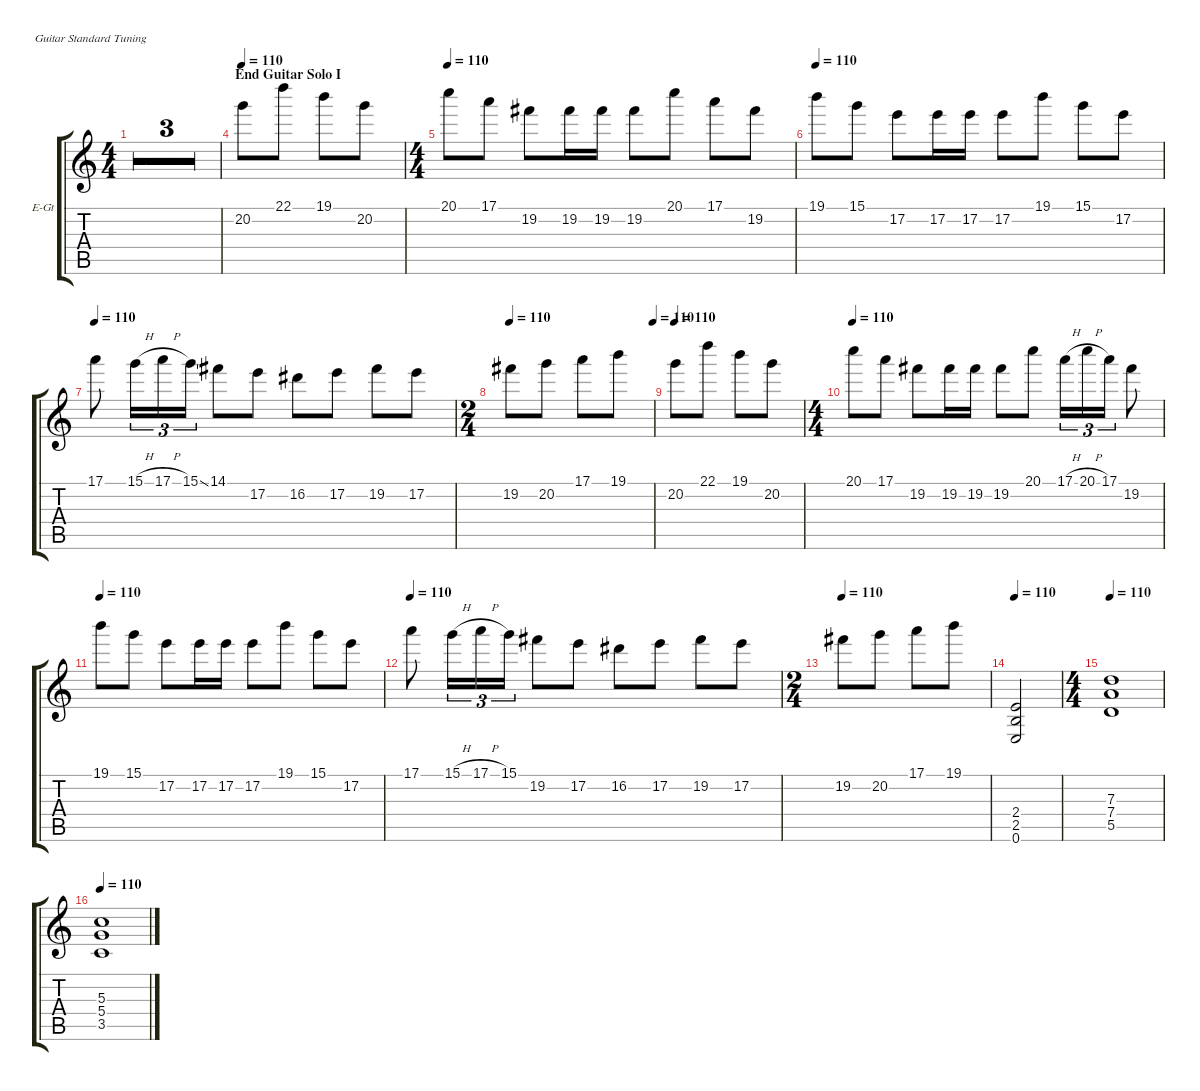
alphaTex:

\hideDynamics
\bracketExtendMode groupsimilarinstruments
\firstSystemTrackNameOrientation horizontal
\otherSystemsTrackNameOrientation horizontal
\track ("James Hetfield" "E-Gt") {multiBarRest instrument distortionguitar}
\staff {score tabs}
\tuning (E4 B3 G3 D3 A2 E2)
\ts (4 4)
\tempo 110
\clef g2
\ks c
r.1{dy f} |
\tempo 110
r.1 |
\ts (2 4)
\tempo 110
\tempo (110 1)
r.2 |
\section ("" "End Guitar Solo I")
\tempo 110
20.2.8 22.1.8 19.1.8 20.2.8 |
\ts (4 4)
\tempo 110
20.1.8 17.1.8 19.2.8 19.2.16 19.2.16 19.2.8 20.1.8 17.1.8 19.2.8 |
\tempo 110
19.1.8 15.1.8 17.2.8 17.2.16 17.2.16 17.2.8 19.1.8 15.1.8 17.2.8 |
\tempo 110
17.1.8 15.1{h}.16{tu (3 2)} 17.1{h}.16{tu (3 2)} 15.1{ss}.16{tu (3 2)} 14.1.8 17.2.8 16.2.8 17.2.8 19.2.8 17.2.8 |
\ts (2 4)
\tempo 110
\tempo (110 1)
19.2.8 20.2.8 17.1.8 19.1.8 |
\tempo 110
20.2.8 22.1.8 19.1.8 20.2.8 |
\ts (4 4)
\tempo 110
20.1.8 17.1.8 19.2.8 19.2.16 19.2.16 19.2.8 20.1.8 17.1{h}.16{tu (3 2)} 20.1{h}.16{tu (3 2)} 17.1.16{tu (3 2)} 19.2.8 |
\tempo 110
19.1.8 15.1.8 17.2.8 17.2.16 17.2.16 17.2.8 19.1.8 15.1.8 17.2.8 |
\tempo 110
17.1.8 15.1{h}.16{tu (3 2)} 17.1{h}.16{tu (3 2)} 15.1.16{tu (3 2)} 19.2.8 17.2.8 16.2.8 17.2.8 19.2.8 17.2.8 |
\ts (2 4)
\tempo 110
19.2.8 20.2.8 17.1.8 19.1.8 |
\tempo 110
(2.4 2.5 0.6).2 |
\ts (4 4)
\tempo 110
(7.3 7.4 5.5).1 |
\tempo 110
(5.3 5.4 3.5).1
